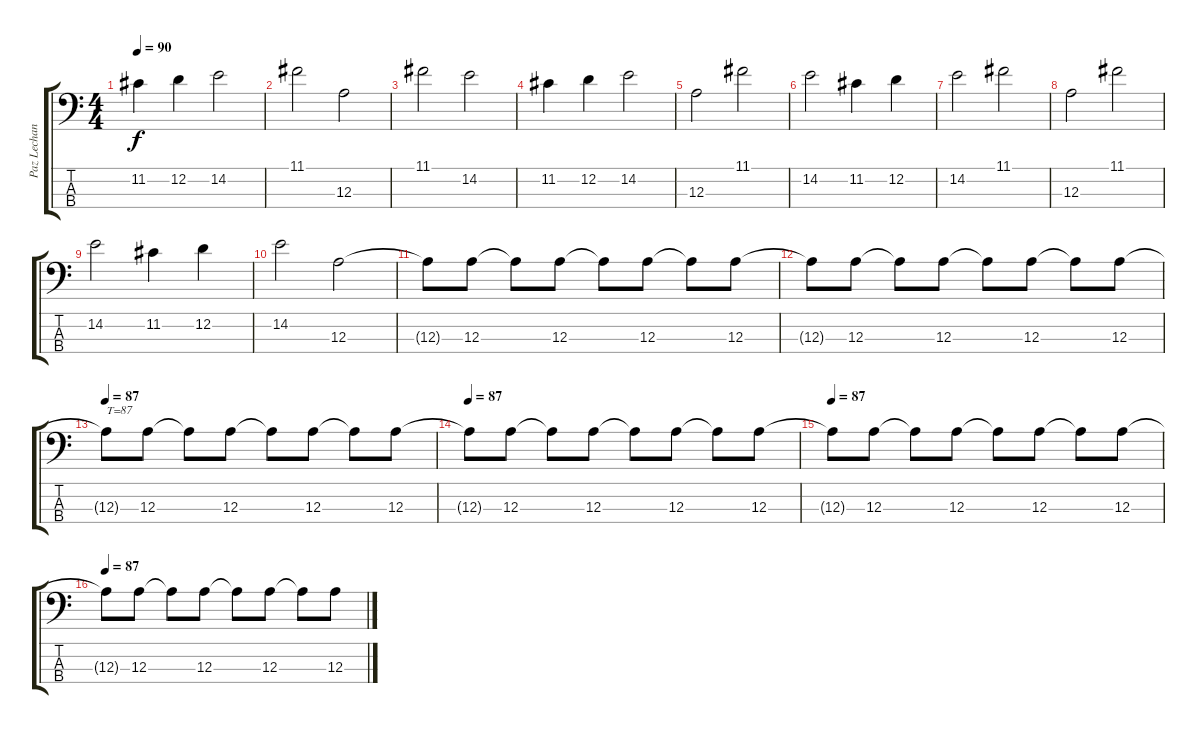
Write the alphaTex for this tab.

\track ("Paz Lechantin" "Paz Lechan") {instrument electricbasspick}
\staff {score tabs}
\tuning (G2 D2 A1 E1) {hide}
\ts (4 4)
\tempo 90
\clef f4
\ks c
11.2.4{dy f} 12.2.4 14.2.2 |
11.1.2 12.3.2 |
11.1.2 14.2.2 |
11.2.4 12.2.4 14.2.2 |
12.3.2 11.1.2 |
14.2.2 11.2.4 12.2.4 |
14.2.2 11.1.2 |
12.3.2 11.1.2 |
14.2.2 11.2.4 12.2.4 |
14.2.2 12.3.2 |
12.3{t}.8 12.3.8 12.3{t}.8 12.3.8 12.3{t}.8 12.3.8 12.3{t}.8 12.3.8 |
12.3{t}.8 12.3.8 12.3{t}.8 12.3.8 12.3{t}.8 12.3.8 12.3{t}.8 12.3.8 |
\tempo 87
12.3{t}.8{txt "T=87"} 12.3.8 12.3{t}.8 12.3.8 12.3{t}.8 12.3.8 12.3{t}.8 12.3.8 |
\tempo 87
12.3{t}.8 12.3.8 12.3{t}.8 12.3.8 12.3{t}.8 12.3.8 12.3{t}.8 12.3.8 |
\tempo 87
12.3{t}.8 12.3.8 12.3{t}.8 12.3.8 12.3{t}.8 12.3.8 12.3{t}.8 12.3.8 |
\tempo 87
12.3{t}.8 12.3.8 12.3{t}.8 12.3.8 12.3{t}.8 12.3.8 12.3{t}.8 12.3.8
